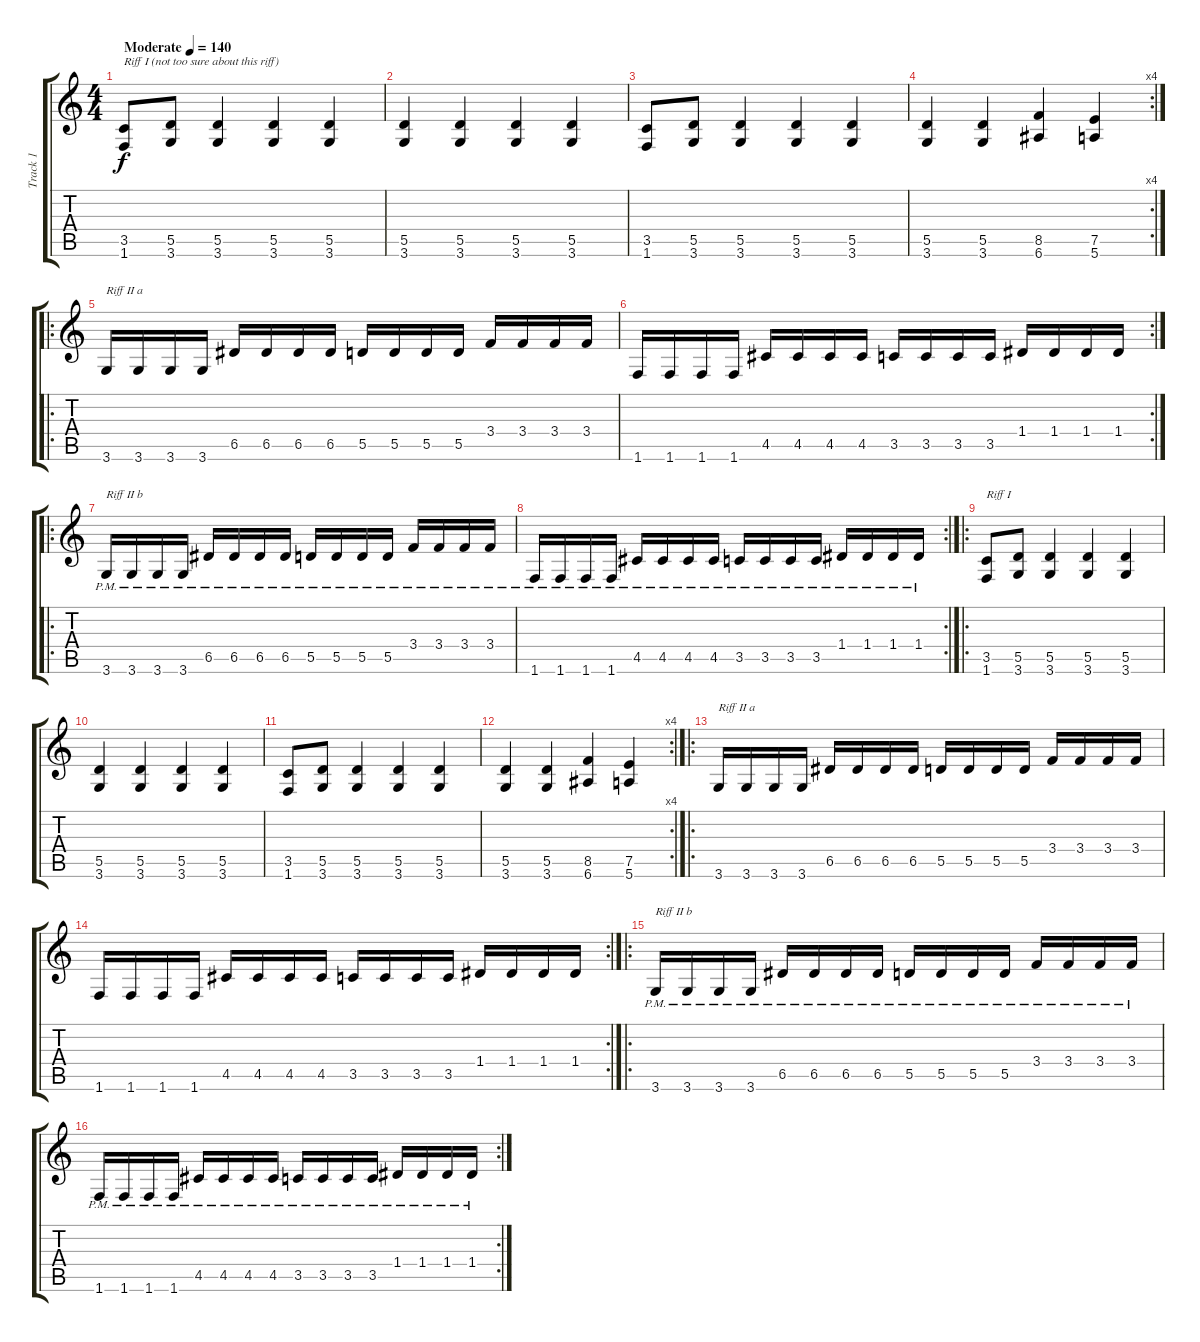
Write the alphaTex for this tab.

\track ("Track 1" "Track 1") {instrument distortionguitar}
\staff {score tabs}
\tuning (E4 B3 G3 D3 A2 E2) {hide}
\ts (4 4)
\tempo (140 "Moderate")
\clef g2
\ks c
(3.5 1.6).8{txt "Riff I (not too sure about this riff)" dy f instrument distortionguitar} (5.5 3.6).8 (5.5 3.6).4 (5.5 3.6).4 (5.5 3.6).4 |
(5.5 3.6).4 (5.5 3.6).4 (5.5 3.6).4 (5.5 3.6).4 |
(3.5 1.6).8 (5.5 3.6).8 (5.5 3.6).4 (5.5 3.6).4 (5.5 3.6).4 |
\rc 4
(5.5 3.6).4 (5.5 3.6).4 (8.5 6.6).4 (7.5 5.6).4 |
\ro
3.6.16{txt "Riff II a"} 3.6.16 3.6.16 3.6.16 6.5.16 6.5.16 6.5.16 6.5.16 5.5.16 5.5.16 5.5.16 5.5.16 3.4.16 3.4.16 3.4.16 3.4.16 |
\rc 2
1.6.16 1.6.16 1.6.16 1.6.16 4.5.16 4.5.16 4.5.16 4.5.16 3.5.16 3.5.16 3.5.16 3.5.16 1.4.16 1.4.16 1.4.16 1.4.16 |
\ro
3.6{pm}.16{txt "Riff II b"} 3.6{pm}.16 3.6{pm}.16 3.6{pm}.16 6.5{pm}.16 6.5{pm}.16 6.5{pm}.16 6.5{pm}.16 5.5{pm}.16 5.5{pm}.16 5.5{pm}.16 5.5{pm}.16 3.4{pm}.16 3.4{pm}.16 3.4{pm}.16 3.4{pm}.16 |
\rc 2
1.6{pm}.16 1.6{pm}.16 1.6{pm}.16 1.6{pm}.16 4.5{pm}.16 4.5{pm}.16 4.5{pm}.16 4.5{pm}.16 3.5{pm}.16 3.5{pm}.16 3.5{pm}.16 3.5{pm}.16 1.4{pm}.16 1.4{pm}.16 1.4{pm}.16 1.4{pm}.16 |
\ro
(3.5 1.6).8{txt "Riff I"} (5.5 3.6).8 (5.5 3.6).4 (5.5 3.6).4 (5.5 3.6).4 |
(5.5 3.6).4 (5.5 3.6).4 (5.5 3.6).4 (5.5 3.6).4 |
(3.5 1.6).8 (5.5 3.6).8 (5.5 3.6).4 (5.5 3.6).4 (5.5 3.6).4 |
\rc 4
(5.5 3.6).4 (5.5 3.6).4 (8.5 6.6).4 (7.5 5.6).4 |
\ro
3.6.16{txt "Riff II a"} 3.6.16 3.6.16 3.6.16 6.5.16 6.5.16 6.5.16 6.5.16 5.5.16 5.5.16 5.5.16 5.5.16 3.4.16 3.4.16 3.4.16 3.4.16 |
\rc 2
1.6.16 1.6.16 1.6.16 1.6.16 4.5.16 4.5.16 4.5.16 4.5.16 3.5.16 3.5.16 3.5.16 3.5.16 1.4.16 1.4.16 1.4.16 1.4.16 |
\ro
3.6{pm}.16{txt "Riff II b"} 3.6{pm}.16 3.6{pm}.16 3.6{pm}.16 6.5{pm}.16 6.5{pm}.16 6.5{pm}.16 6.5{pm}.16 5.5{pm}.16 5.5{pm}.16 5.5{pm}.16 5.5{pm}.16 3.4{pm}.16 3.4{pm}.16 3.4{pm}.16 3.4{pm}.16 |
\rc 2
1.6{pm}.16 1.6{pm}.16 1.6{pm}.16 1.6{pm}.16 4.5{pm}.16 4.5{pm}.16 4.5{pm}.16 4.5{pm}.16 3.5{pm}.16 3.5{pm}.16 3.5{pm}.16 3.5{pm}.16 1.4{pm}.16 1.4{pm}.16 1.4{pm}.16 1.4{pm}.16
